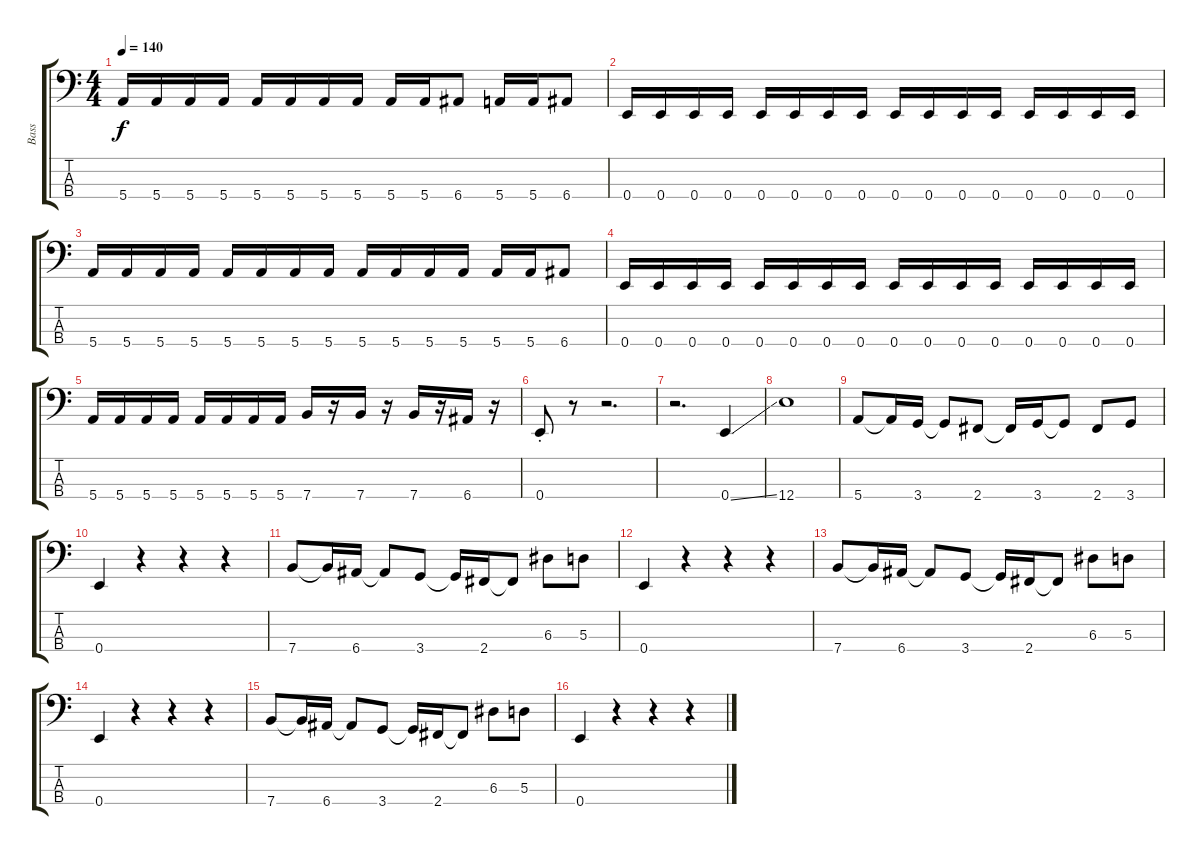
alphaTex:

\track ("Bass" "Bass") {instrument electricbassfinger}
\staff {score tabs}
\tuning (G2 D2 A1 E1) {hide}
\ts (4 4)
\tempo 140
\clef f4
\ks c
5.4.16{dy f} 5.4.16 5.4.16 5.4.16 5.4.16 5.4.16 5.4.16 5.4.16 5.4.16 5.4.16 6.4.8 5.4.16 5.4.16 6.4.8 |
0.4.16 0.4.16 0.4.16 0.4.16 0.4.16 0.4.16 0.4.16 0.4.16 0.4.16 0.4.16 0.4.16 0.4.16 0.4.16 0.4.16 0.4.16 0.4.16 |
5.4.16 5.4.16 5.4.16 5.4.16 5.4.16 5.4.16 5.4.16 5.4.16 5.4.16 5.4.16 5.4.16 5.4.16 5.4.16 5.4.16 6.4.8 |
0.4.16 0.4.16 0.4.16 0.4.16 0.4.16 0.4.16 0.4.16 0.4.16 0.4.16 0.4.16 0.4.16 0.4.16 0.4.16 0.4.16 0.4.16 0.4.16 |
5.4.16 5.4.16 5.4.16 5.4.16 5.4.16 5.4.16 5.4.16 5.4.16 7.4.16 r.16 7.4.16 r.16 7.4.16 r.16 6.4.16 r.16 |
0.4{st}.8 r.8 r.2{d} |
r.2{d} 0.4{ss}.4 |
12.4.1 |
5.4.8 5.4{t}.16 3.4.16 3.4{t}.8 2.4.8 2.4{t}.16 3.4.16 3.4{t}.8 2.4.8 3.4.8 |
0.4.4 r.4 r.4 r.4 |
7.4.8 7.4{t}.16 6.4.16 6.4{t}.8 3.4.8 3.4{t}.16 2.4.16 2.4{t}.8 6.3.8 5.3.8 |
0.4.4 r.4 r.4 r.4 |
7.4.8 7.4{t}.16 6.4.16 6.4{t}.8 3.4.8 3.4{t}.16 2.4.16 2.4{t}.8 6.3.8 5.3.8 |
0.4.4 r.4 r.4 r.4 |
7.4.8 7.4{t}.16 6.4.16 6.4{t}.8 3.4.8 3.4{t}.16 2.4.16 2.4{t}.8 6.3.8 5.3.8 |
0.4.4 r.4 r.4 r.4
